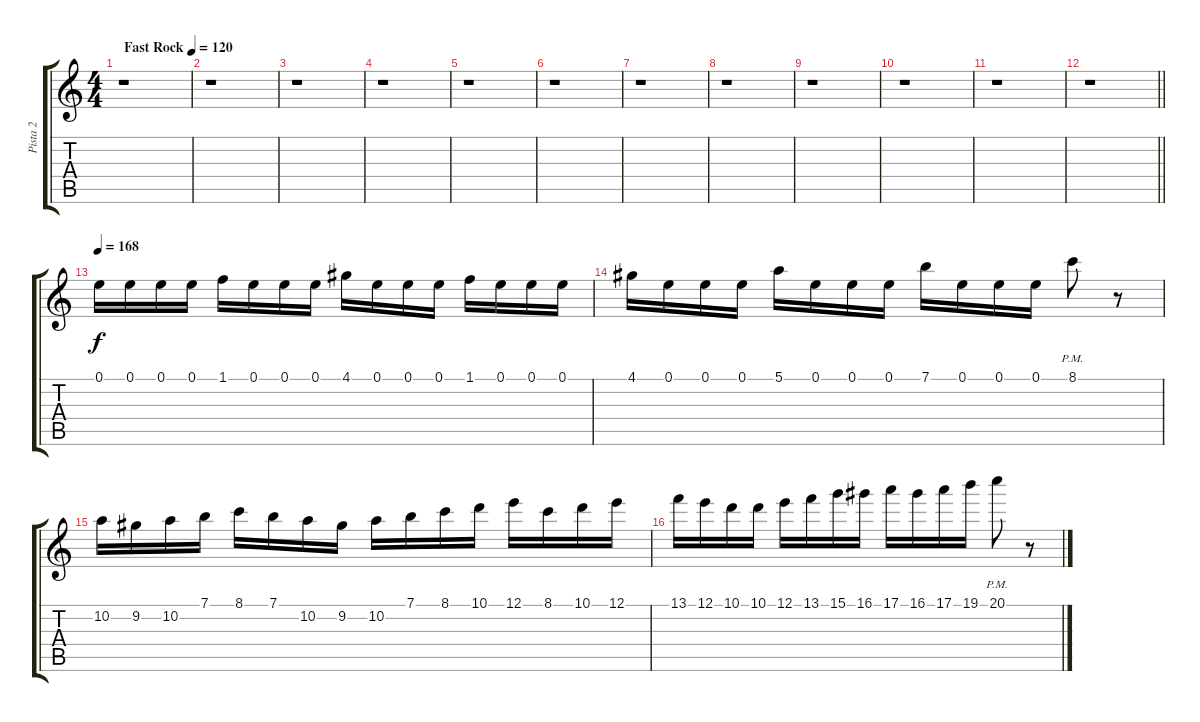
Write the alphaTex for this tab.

\track ("Pista 2" "Pista 2") {instrument overdrivenguitar}
\staff {score tabs}
\tuning (E4 B3 G3 D3 A2 E2) {hide}
\ts (4 4)
\tempo (120 "Fast Rock")
\clef g2
\ks c
r.1{dy f instrument overdrivenguitar} |
r.1 |
r.1 |
r.1 |
r.1 |
r.1 |
r.1 |
r.1 |
r.1 |
r.1 |
r.1 |
\barLineRight lightlight
r.1 |
\tempo 168
0.1.16 0.1.16 0.1.16 0.1.16 1.1.16 0.1.16 0.1.16 0.1.16 4.1.16 0.1.16 0.1.16 0.1.16 1.1.16 0.1.16 0.1.16 0.1.16 |
4.1.16 0.1.16 0.1.16 0.1.16 5.1.16 0.1.16 0.1.16 0.1.16 7.1.16 0.1.16 0.1.16 0.1.16 8.1{pm}.8 r.8 |
10.2.16 9.2.16 10.2.16 7.1.16 8.1.16 7.1.16 10.2.16 9.2.16 10.2.16 7.1.16 8.1.16 10.1.16 12.1.16 8.1.16 10.1.16 12.1.16 |
13.1.16 12.1.16 10.1.16 10.1.16 12.1.16 13.1.16 15.1.16 16.1.16 17.1.16 16.1.16 17.1.16 19.1.16 20.1{pm}.8 r.8
